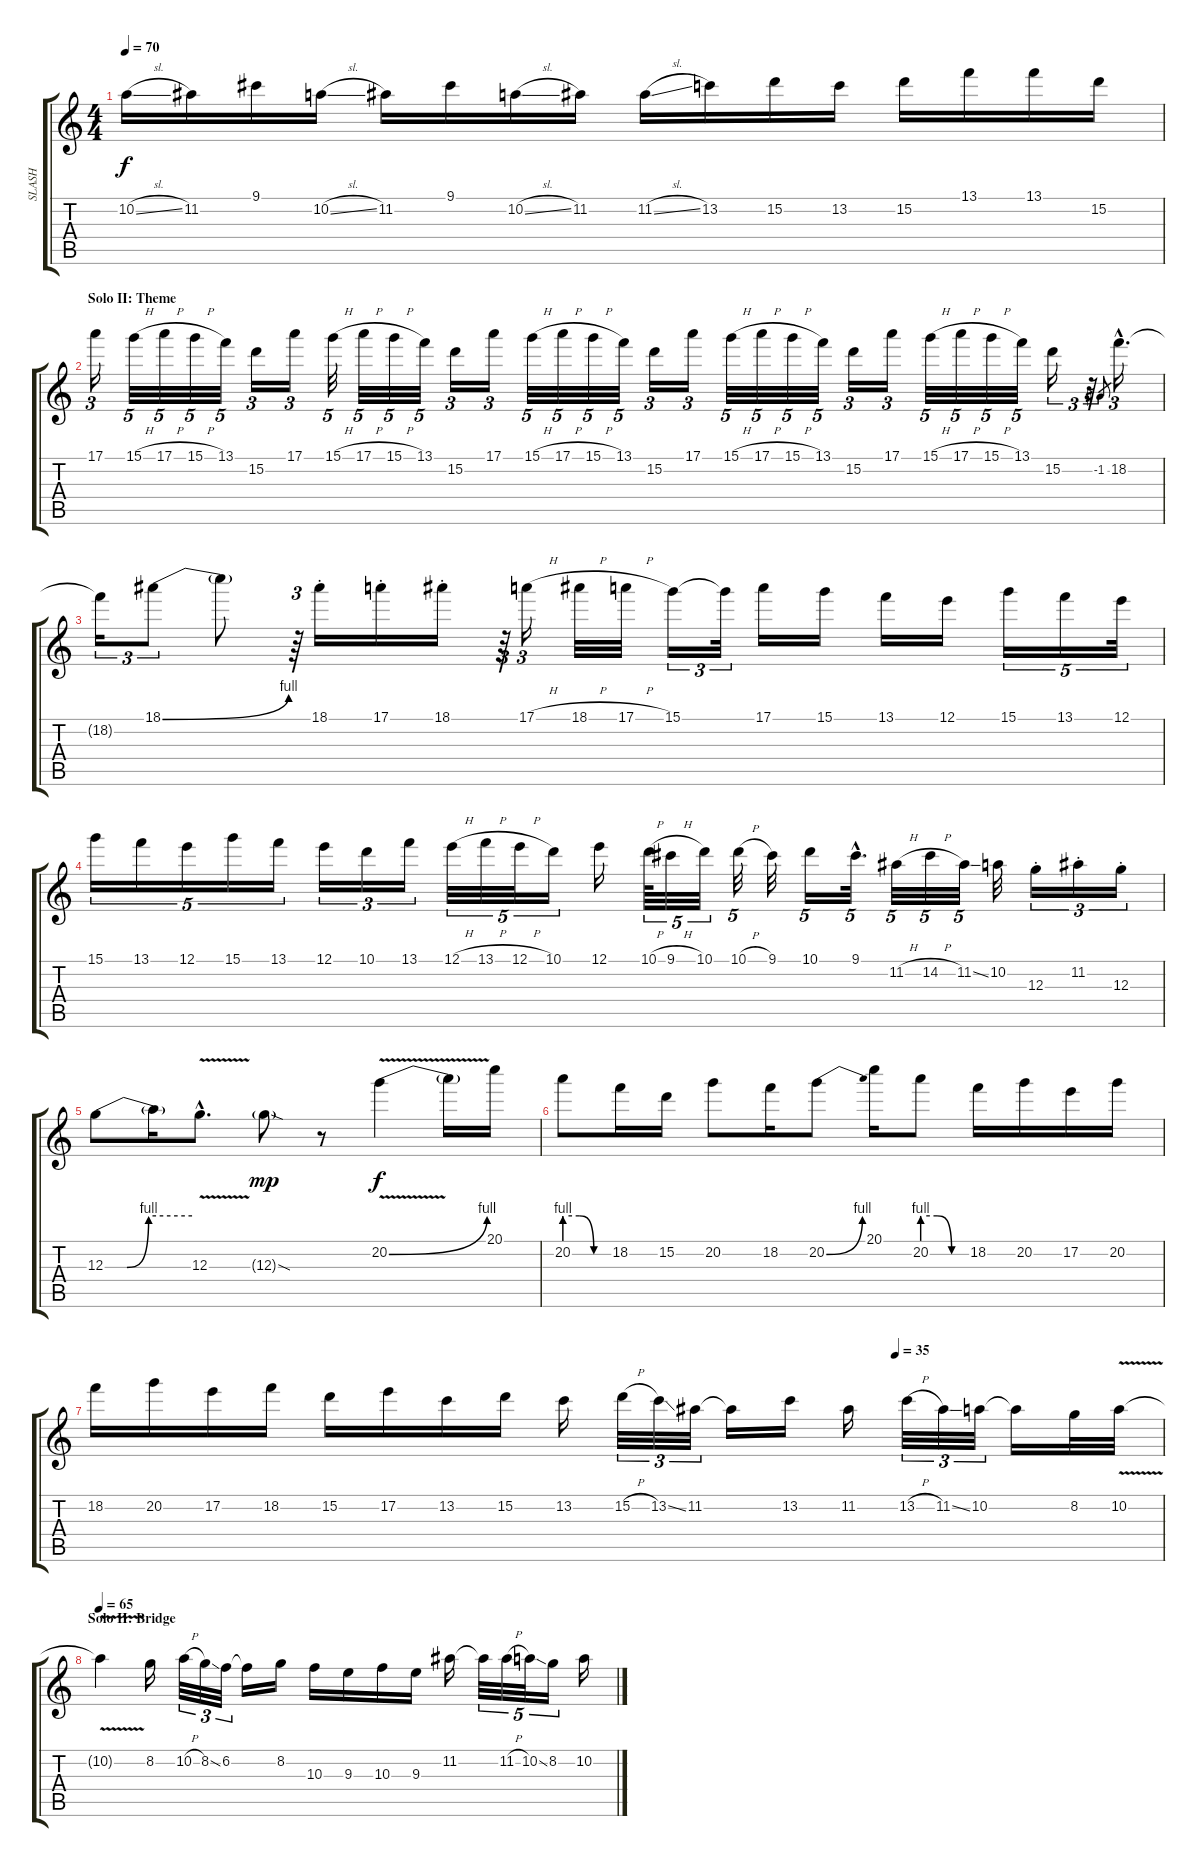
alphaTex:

\track ("SLASH" "SLASH") {instrument overdrivenguitar}
\staff {score tabs}
\tuning (E4 B3 G3 D3 A2 E2) {hide}
\ts (4 4)
\tempo 70
\clef g2
\ks c
10.2{sl}.16{dy f} 11.2.16 9.1.16 10.2{sl}.16 11.2.16 9.1.16 10.2{sl}.16 11.2.16 11.2{sl}.16 13.2.16 15.2.16 13.2.16 15.2.16 13.1.16 13.1.16 15.2.16 |
\section ("" "Solo II: Theme")
17.1.16{tu (3 2)} 15.1{h}.32{tu (5 4)} 17.1{h}.32{tu (5 4)} 15.1{h}.32{tu (5 4)} 13.1.32{tu (5 4)} 15.2.16{tu (3 2)} 17.1.16{tu (3 2)} 15.1{h}.32{tu (5 4)} 17.1{h}.32{tu (5 4)} 15.1{h}.32{tu (5 4)} 13.1.32{tu (5 4)} 15.2.16{tu (3 2)} 17.1.16{tu (3 2)} 15.1{h}.32{tu (5 4)} 17.1{h}.32{tu (5 4)} 15.1{h}.32{tu (5 4)} 13.1.32{tu (5 4)} 15.2.16{tu (3 2)} 17.1.16{tu (3 2)} 15.1{h}.32{tu (5 4)} 17.1{h}.32{tu (5 4)} 15.1{h}.32{tu (5 4)} 13.1.32{tu (5 4)} 15.2.16{tu (3 2)} 17.1.16{tu (3 2)} 15.1{h}.32{tu (5 4)} 17.1{h}.32{tu (5 4)} 15.1{h}.32{tu (5 4)} 13.1.32{tu (5 4)} 15.2.16{tu (3 2)} r.32{tu (3 2)} -1.2.8{gr} 18.2{hac}.16{d tu (3 2)} |
18.2{t}.16{tu (3 2)} 18.1{be (bend 0 0 60 4)}.8{tu (3 2)} 18.1{t}.8 r.64{tu (3 2)} 18.1{st}.16 17.1{st}.16 18.1{st}.16 r.64{tu (3 2)} 17.1{h}.16{tu (3 2)} 18.1{h}.32 17.1{h}.32 15.1.16{tu (3 2)} 15.1{t}.32{tu (3 2)} 17.1.16 15.1.16 13.1.16 12.1.16 15.1.16{tu (5 4)} 13.1.16{tu (5 4)} 12.1.32{tu (5 4)} |
15.1.16{tu (5 4)} 13.1.16{tu (5 4)} 12.1.16{tu (5 4)} 15.1.16{tu (5 4)} 13.1.16{tu (5 4)} 12.1.16{tu (3 2)} 10.1.16{tu (3 2)} 13.1.16{tu (3 2)} 12.1{h}.32{tu (5 4)} 13.1{h}.32{tu (5 4)} 12.1{h}.32{tu (5 4)} 10.1.16{tu (5 4)} 12.1.16 10.1{h}.64{tu (5 4)} 9.1{h}.32{tu (5 4)} 10.1.32{tu (5 4)} 10.1{h}.32{tu (5 4)} 9.1.32 10.1.16{tu (5 4)} 9.1{hac}.32{d tu (5 4)} 11.2{h}.32{tu (5 4)} 14.2{h}.32{tu (5 4)} 11.2{ss}.32{tu (5 4)} 10.2.32 12.3{st}.16{tu (3 2)} 11.2{st}.16{tu (3 2)} 12.3{st}.16{tu (3 2)} |
12.3{be (custom 0 0 15 0 30 4 60 4)}.8 12.3{t}.16 12.3{v hac}.8{d} 12.3{sod g}.8{dy mp} r.8 20.2{be (bend 0 0 60 4) v}.4{dy f} 20.2{t}.16 20.1.16 |
20.2{be (custom 0 4 20 4 40 0 60 0)}.8 18.2.16 15.2.16 20.2.8 18.2.16 20.2{be (bend 0 0 60 4)}.8 20.1.16 20.2{be (custom 0 4 20 4 40 0 60 0)}.8 18.2.16 20.2.16 17.2.16 20.2.16 |
\tempo (35 0.75)
18.2.16 20.2.16 17.2.16 18.2.16 15.2.16 17.2.16 13.2.16 15.2.16 13.2.16 15.2{h}.32{tu (3 2)} 13.2{ss}.32{tu (3 2)} 11.2.32{tu (3 2)} 11.2{t}.16 13.2.16 11.2.16 13.2{h}.32{tu (3 2)} 11.2{ss}.32{tu (3 2)} 10.2.32{tu (3 2)} 10.2{t}.16 8.2.32 10.2{v}.32 |
\section ("" "Solo II: Bridge")
\tempo 65
10.2{t}.4 8.2.16 10.2{h}.32{tu (3 2)} 8.2{ss}.32{tu (3 2)} 6.2.32{tu (3 2)} 6.2{t}.16 8.2.16 10.3.16 9.3.16 10.3.16 9.3.16 11.2.16 11.2{t}.32{tu (5 4)} 11.2{h}.32{tu (5 4)} 10.2{ss}.32{tu (5 4)} 8.2.16{tu (5 4)} 10.2.16
